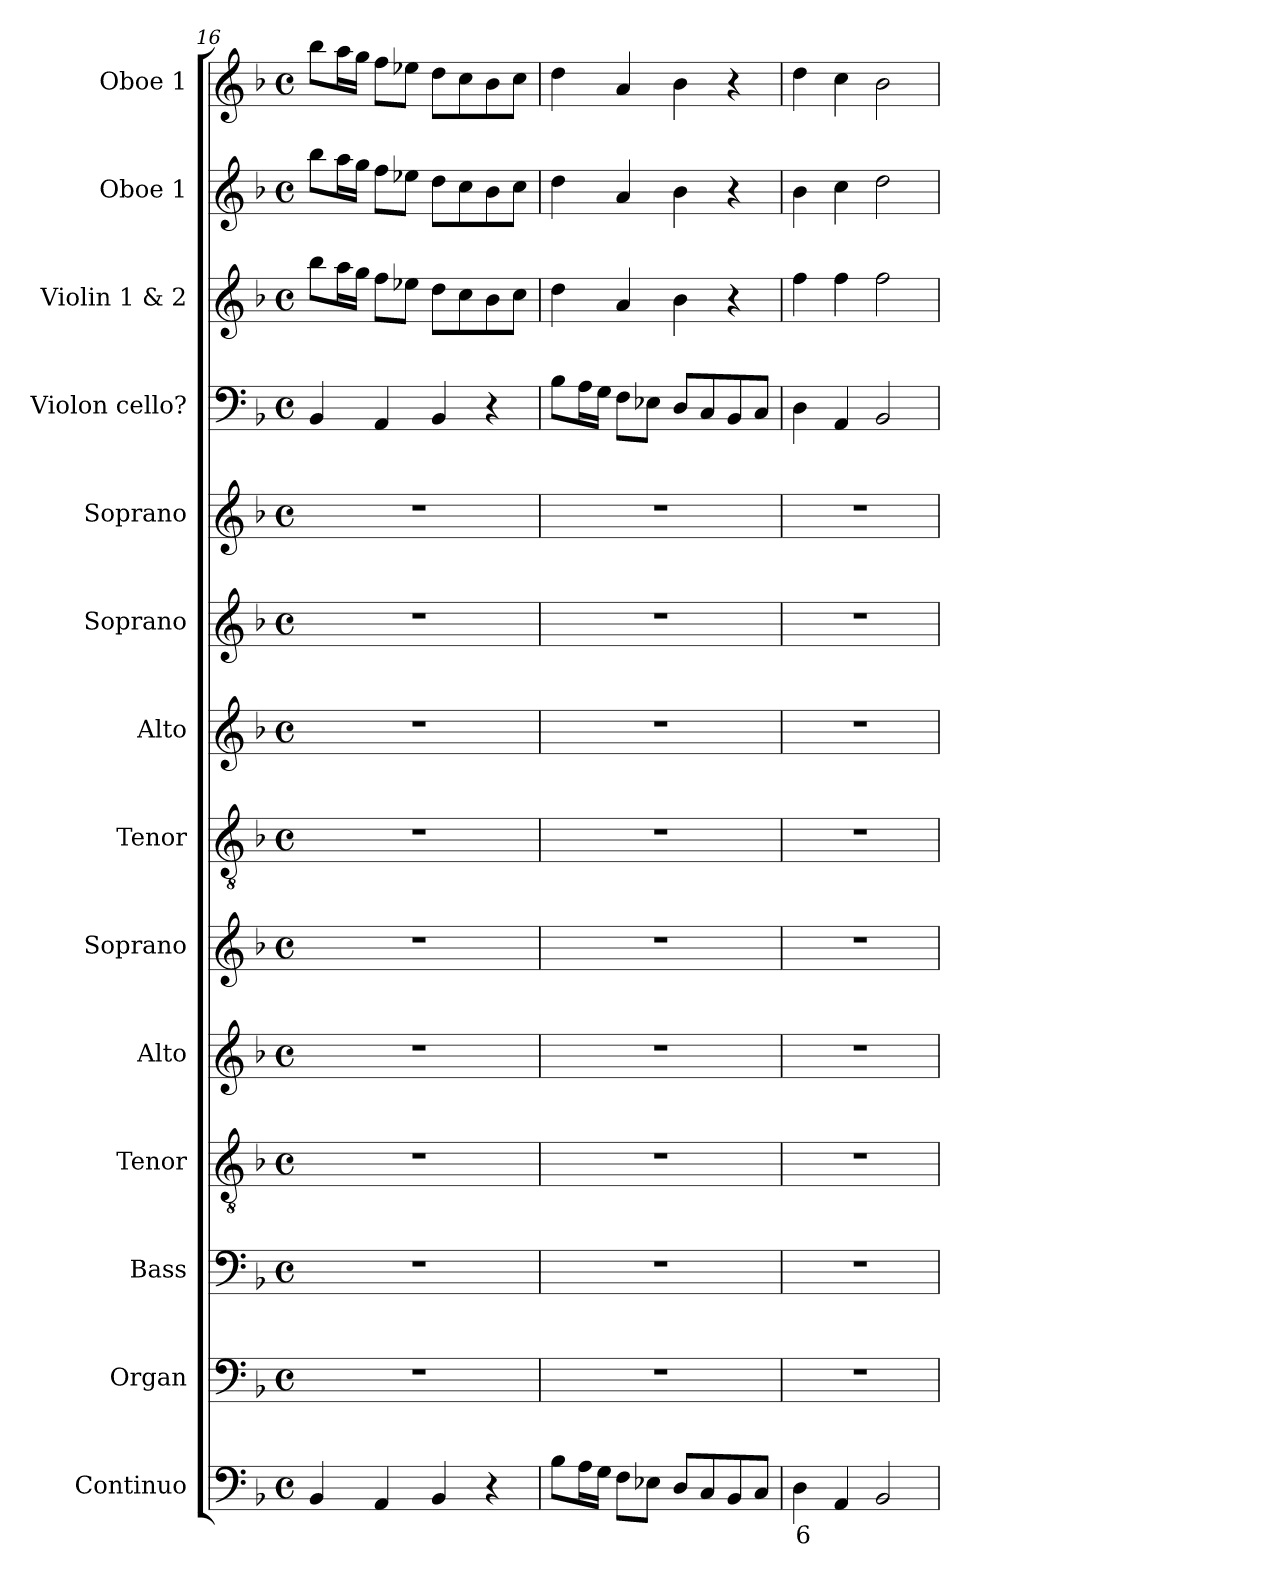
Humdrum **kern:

**kern	**text	**kern	**kern	**kern	**kern	**kern	**kern	**kern	**kern	**kern	**kern	**kern	**kern	**kern
*part14	*part14	*part13	*part12	*part11	*part10	*part9	*part8	*part7	*part6	*part5	*part4	*part3	*part2	*part1
*staff14	*staff14	*staff13	*staff12	*staff11	*staff10	*staff9	*staff8	*staff7	*staff6	*staff5	*staff4	*staff3	*staff2	*staff1
*I"Continuo	*	*I"Organ	*I"Bass	*I"Tenor	*I"Alto	*I"Soprano	*I"Tenor	*I"Alto	*I"Soprano	*I"Soprano	*I"Violon cello?	*I"Violin 1 & 2	*I"Oboe 1	*I"Oboe 1
*I'Cont.	*	*I'Org.	*I'B.	*I'T.	*I'A.	*I'S.	*I'T.	*I'A.	*I'S.	*I'S.	*I'Vc.	*I'Vln. 1 & 2	*I'Ob. 2	*I'Ob. 1
*clefF4	*	*clefF4	*clefF4	*clefGv2	*clefG2	*clefG2	*clefGv2	*clefG2	*clefG2	*clefG2	*clefF4	*clefG2	*clefG2	*clefG2
*	*	*	*	*ITrd7c12	*	*	*ITrd7c12	*	*	*	*	*	*	*
*k[b-]	*	*k[b-]	*k[b-]	*k[b-]	*k[b-]	*k[b-]	*k[b-]	*k[b-]	*k[b-]	*k[b-]	*k[b-]	*k[b-]	*k[b-]	*k[b-]
*F:	*	*F:	*F:	*F:	*F:	*F:	*F:	*F:	*F:	*F:	*F:	*F:	*F:	*F:
*M4/4	*	*M4/4	*M4/4	*M4/4	*M4/4	*M4/4	*M4/4	*M4/4	*M4/4	*M4/4	*M4/4	*M4/4	*M4/4	*M4/4
*met(c)	*	*met(c)	*met(c)	*met(c)	*met(c)	*met(c)	*met(c)	*met(c)	*met(c)	*met(c)	*met(c)	*met(c)	*met(c)	*met(c)
=16	=16	=16	=16	=16	=16	=16	=16	=16	=16	=16	=16	=16	=16	=16
4BB-i/	.	1r	1r	1r	1r	1r	1r	1r	1r	1r	4BB-i/	8bb-i\L	8bb-i\L	8bb-i\L
.	.	.	.	.	.	.	.	.	.	.	.	16aai\L	16aai\L	16aai\L
.	.	.	.	.	.	.	.	.	.	.	.	16ggi\JJ	16ggi\JJ	16ggi\JJ
4AAi/	.	.	.	.	.	.	.	.	.	.	4AAi/	8ffi\L	8ffi\L	8ffi\L
.	.	.	.	.	.	.	.	.	.	.	.	8ee-Xi\J	8ee-Xi\J	8ee-Xi\J
4BB-i/	.	.	.	.	.	.	.	.	.	.	4BB-i/	8ddi\L	8ddi\L	8ddi\L
.	.	.	.	.	.	.	.	.	.	.	.	8cci\	8cci\	8cci\
4r	.	.	.	.	.	.	.	.	.	.	4r	8b-i\	8b-i\	8b-i\
.	.	.	.	.	.	.	.	.	.	.	.	8cci\J	8cci\J	8cci\J
=17	=17	=17	=17	=17	=17	=17	=17	=17	=17	=17	=17	=17	=17	=17
8B-i\L	.	1r	1r	1r	1r	1r	1r	1r	1r	1r	8B-i\L	4ddi\	4ddi\	4ddi\
16Ai\L	.	.	.	.	.	.	.	.	.	.	16Ai\L	.	.	.
16Gi\JJ	.	.	.	.	.	.	.	.	.	.	16Gi\JJ	.	.	.
8Fi\L	.	.	.	.	.	.	.	.	.	.	8Fi\L	4ai/	4ai/	4ai/
8E-Xi\J	.	.	.	.	.	.	.	.	.	.	8E-Xi\J	.	.	.
8Di/L	.	.	.	.	.	.	.	.	.	.	8Di/L	4b-i\	4b-i\	4b-i\
8Ci/	.	.	.	.	.	.	.	.	.	.	8Ci/	.	.	.
8BB-i/	.	.	.	.	.	.	.	.	.	.	8BB-i/	4r	4r	4r
8Ci/J	.	.	.	.	.	.	.	.	.	.	8Ci/J	.	.	.
=18	=18	=18	=18	=18	=18	=18	=18	=18	=18	=18	=18	=18	=18	=18
!	!LO:LY:b:color=#000000	!	!	!	!	!	!	!	!	!	!	!	!	!
4Di\	6	1r	1r	1r	1r	1r	1r	1r	1r	1r	4Di\	4ffi\	4b-i\	4ddi\
4AAi/	.	.	.	.	.	.	.	.	.	.	4AAi/	4ffi\	4cci\	4cci\
2BB-i/	.	.	.	.	.	.	.	.	.	.	2BB-i/	2ffi\	2ddi\	2b-i\
=	=	=	=	=	=	=	=	=	=	=	=	=	=	=
*-	*-	*-	*-	*-	*-	*-	*-	*-	*-	*-	*-	*-	*-	*-
